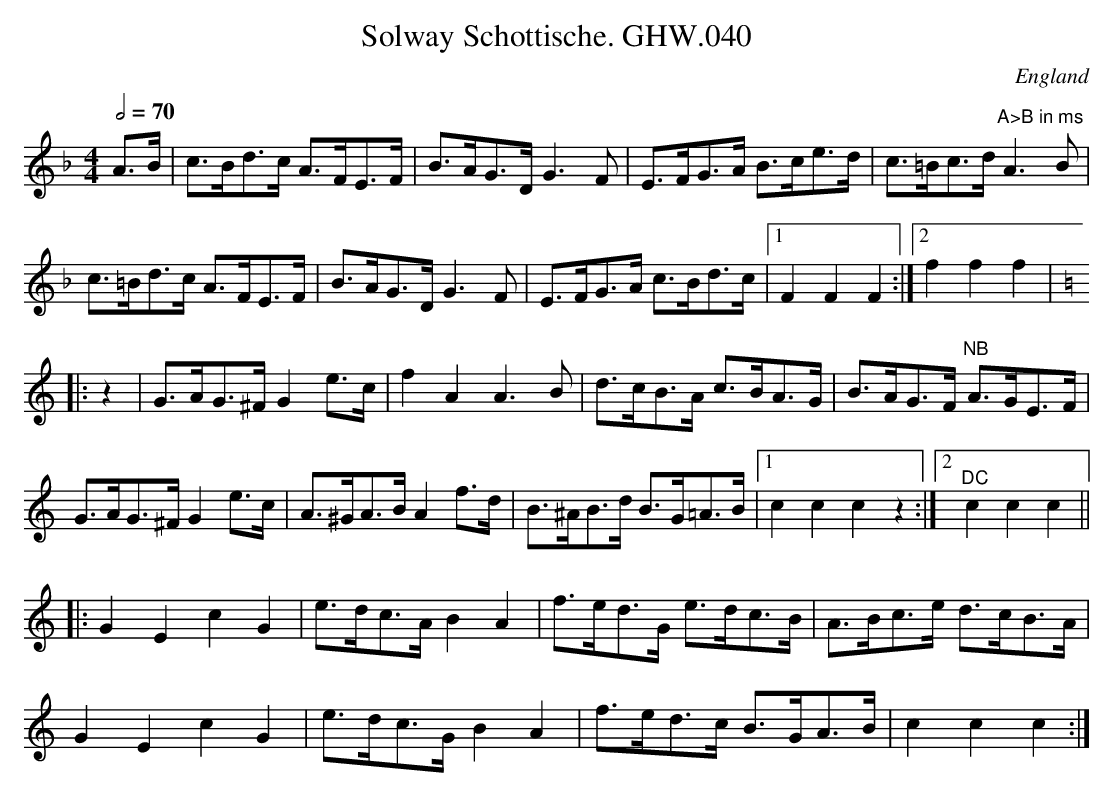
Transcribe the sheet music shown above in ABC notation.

X:1
T:Solway Schottische. GHW.040
M:4/4
L:1/8
Q:1/2=70
O:England
K:F
A>B|c>Bd>c A>FE>F|B>AG>D G3 F|\
E>FG>A B>ce>d|c>=Bc>d "^A>B in ms"A3B|!
c>=Bd>c A>FE>F|B>AG>D G3 F|E>FG>A c>Bd>c|1F2F2F2:|2f2f2f2|!
K:C
|:z2|G>AG>^F G2 e>c|f2 A2 A3 B|d>cB>A c>BA>G|B>AG>F "^NB"A>GE>F|!
G>AG>^F G2 e>c|A>^GA>B A2 f>d|\
B>^AB>d B>G=A>B|1 c2c2c2 z2:|2"^DC"2c2c2c2||!
|:G2E2 c2G2|e>dc>A B2A2|f>ed>G e>dc>B|A>Bc>e d>cB>A|!
G2E2c2G2|e>dc>G B2A2|f>ed>c B>GA>B|c2c2c2:|
